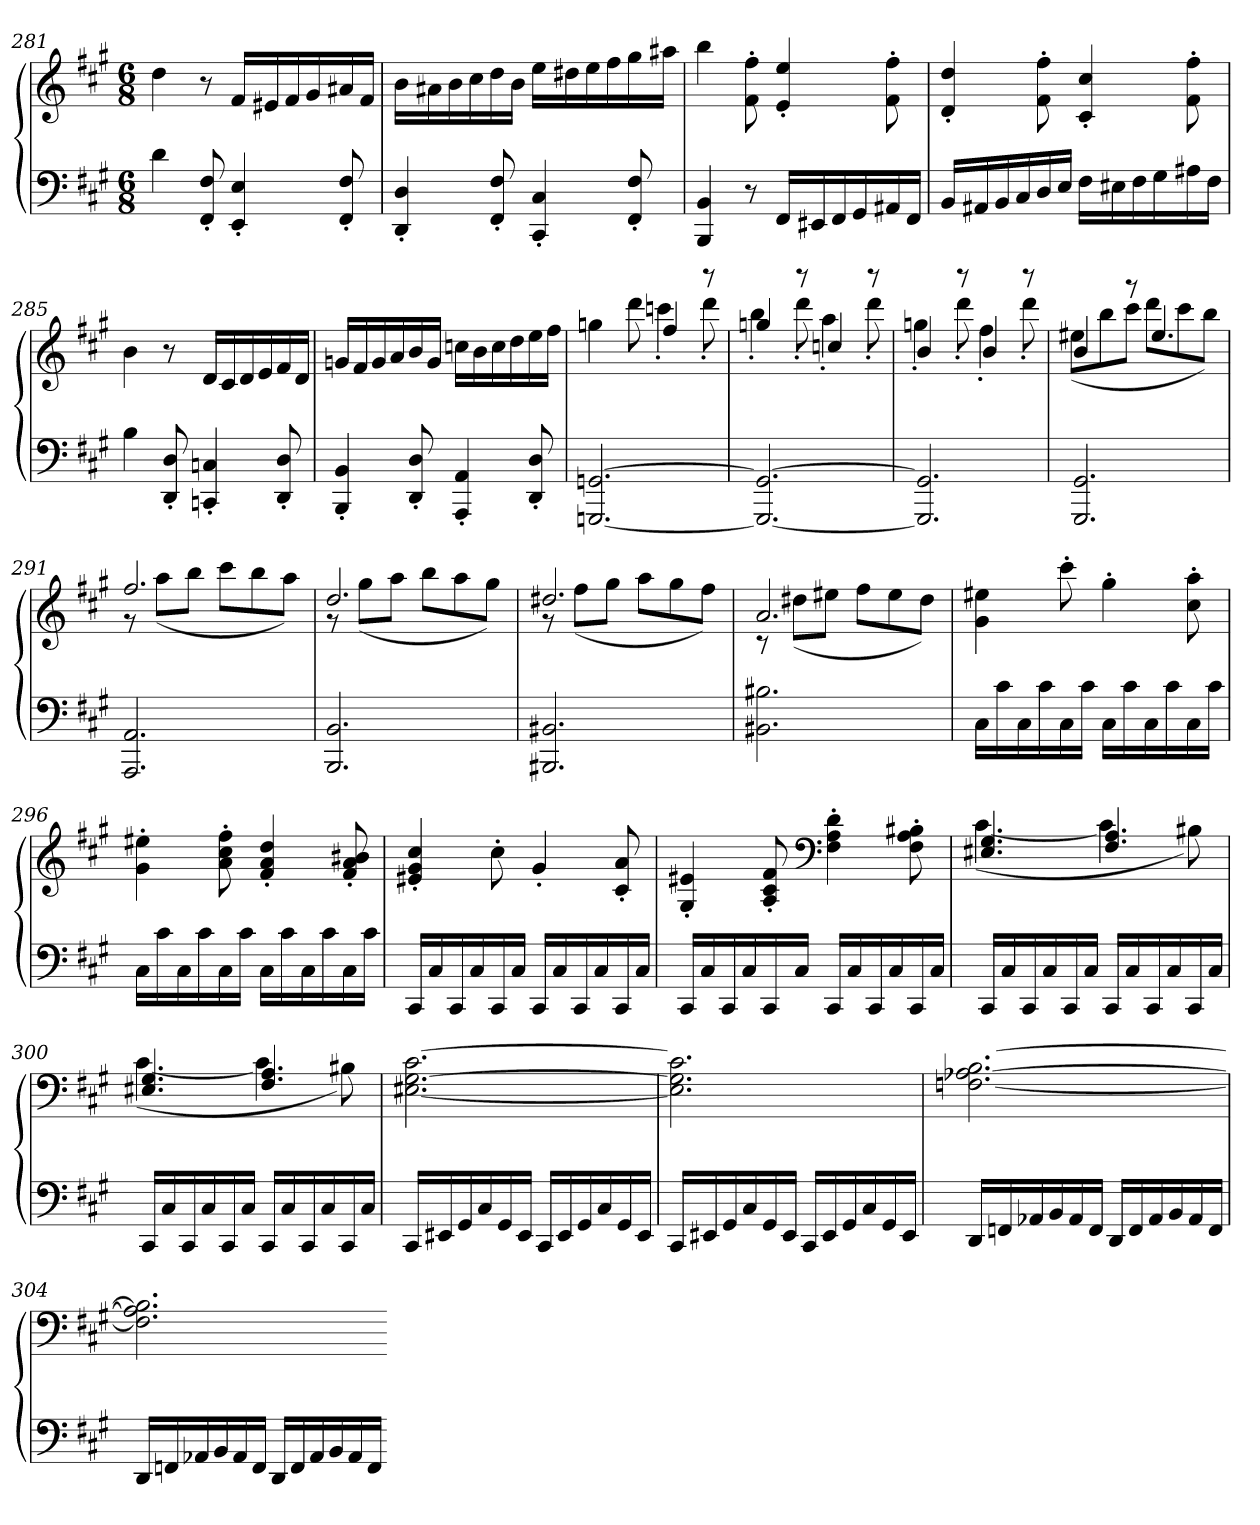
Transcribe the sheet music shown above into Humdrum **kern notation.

**kern	**kern
*part1	*part1
*staff2	*staff1
*clefF4	*clefG2
*k[f#c#g#]	*k[f#c#g#]
*A:	*A:
*M6/8	*M6/8
=281	=281
4d	4dd
8FF#' 8F#'	8r
4EE' 4E'	16f#LL
.	16e#X
.	16f#
.	16g#
8FF#' 8F#'	16a#X
.	16f#JJ
=282	=282
4DD' 4D'	16bLL
.	16a#X
.	16b
.	16cc#
8FF#' 8F#'	16dd
.	16bJJ
4CC#' 4C#'	16eeLL
.	16dd#X
.	16ee
.	16ff#
8FF#' 8F#'	16gg#
.	16aa#XJJ
=283	=283
4BBB 4BB	4bb
8r	8f#' 8ff#'
16FF#LL	4e' 4ee'
16EE#X	.
16FF#	.
16GG#	.
16AA#X	8f#' 8ff#'
16FF#JJ	.
=284	=284
16BBLL	4d' 4dd'
16AA#X	.
16BB	.
16C#	.
16D	8f#' 8ff#'
16EJJ	.
16F#LL	4c#' 4cc#'
16E#X	.
16F#	.
16G#	.
16A#X	8f#' 8ff#'
16F#JJ	.
=285	=285
4B	4b
8DD' 8D'	8r
4CCn' 4Cn'	16dLL
.	16c#
.	16d
.	16e
8DD' 8D'	16f#
.	16dJJ
=286	=286
4BBB' 4BB'	16gnLL
.	16f#
.	16g
.	16a
8DD' 8D'	16b
.	16gJJ
4AAA' 4AA'	16ccnLL
.	16b
.	16cc
.	16dd
8DD' 8D'	16ee
.	16ff#JJ
=287	=287
*	*^
[2.GGGn [2.GGn	4ggn	4.ryy
.	8ddd	.
.	4ff#	4cccn'
.	8r	8ddd'
=288	=288	=288
2.GGG_ 2.GG_	4ggn	4bb'
.	8r	8ddd'
.	4ccn	4aa'
.	8r	8ddd'
=289	=289	=289
2.GGG] 2.GG]	4b	4ggn'
.	8r	8ddd'
.	4b	4ff#'
.	8r	8ddd'
=290	=290	=290
2.GGG# 2.GG#	4b	(8ee#XL
.	.	8bb
.	8r	8ccc#J
.	4.ee#	8dddL
.	.	8ccc#
.	.	8bbJ)
=291	=291	=291
2.AAA 2.AA	2.ff#	8r
.	.	(8aaL
.	.	8bbJ
.	.	8ccc#L
.	.	8bb
.	.	8aaJ)
=292	=292	=292
2.BBB 2.BB	2.dd	8r
.	.	(8gg#L
.	.	8aaJ
.	.	8bbL
.	.	8aa
.	.	8gg#J)
=293	=293	=293
2.BBB#X 2.BB#X	2.dd#X	8r
.	.	(8ff#L
.	.	8gg#J
.	.	8aaL
.	.	8gg#
.	.	8ff#J)
=294	=294	=294
2.BB#X 2.B#X	2.a	8r
.	.	(8dd#XL
.	.	8ee#XJ
.	.	8ff#L
.	.	8ee#
.	.	8dd#J)
*	*v	*v
=295	=295
16C#LL	4g# 4ee#X
16c#	.
16C#	.
16c#	.
16C#	8ccc#'
16c#JJ	.
16C#LL	4gg#'
16c#	.
16C#	.
16c#	.
16C#	8cc#' 8aa'
16c#JJ	.
=296	=296
16C#LL	4g#' 4ee#X'
16c#	.
16C#	.
16c#	.
16C#	8a' 8cc#' 8ff#'
16c#JJ	.
16C#LL	4f#' 4a' 4dd'
16c#	.
16C#	.
16c#	.
16C#	8f#' 8a' 8b#X'
16c#JJ	.
=297	=297
16CC#LL	4e#X' 4g#' 4cc#'
16C#	.
16CC#	.
16C#	.
16CC#	8cc#'
16C#JJ	.
16CC#LL	4g#'
16C#	.
16CC#	.
16C#	.
16CC#	8c#' 8a'
16C#JJ	.
=298	=298
16CC#LL	4G#' 4e#X'
16C#	.
16CC#	.
16C#	.
16CC#	8A' 8c#' 8f#'
16C#JJ	.
*	*clefF4
16CC#LL	4F#' 4A' 4d'
16C#	.
16CC#	.
16C#	.
16CC#	8F#' 8A' 8B#X'
16C#JJ	.
=299	=299
*	*^
16CC#LL	4.E#X 4.G#	([4.c#
16C#	.	.
16CC#	.	.
16C#	.	.
16CC#	.	.
16C#JJ	.	.
16CC#LL	4.F# 4.A	4c#]
16C#	.	.
16CC#	.	.
16C#	.	.
16CC#	.	8B#X)
16C#JJ	.	.
=300	=300	=300
16CC#LL	4.E#X 4.G#	([4.c#
16C#	.	.
16CC#	.	.
16C#	.	.
16CC#	.	.
16C#JJ	.	.
16CC#LL	4.F# 4.A	4c#]
16C#	.	.
16CC#	.	.
16C#	.	.
16CC#	.	8B#X)
16C#JJ	.	.
*	*v	*v
=301	=301
16CC#LL	[2.E#X [2.G# [2.c#
16EE#X	.
16GG#	.
16C#	.
16GG#	.
16EE#JJ	.
16CC#LL	.
16EE#	.
16GG#	.
16C#	.
16GG#	.
16EE#JJ	.
=302	=302
16CC#LL	2.E#] 2.G#] 2.c#]
16EE#X	.
16GG#	.
16C#	.
16GG#	.
16EE#JJ	.
16CC#LL	.
16EE#	.
16GG#	.
16C#	.
16GG#	.
16EE#JJ	.
=303	=303
16DDLL	[2.Fn [2.A-X [2.B
16FFn	.
16AA-X	.
16BB	.
16AA-	.
16FFJJ	.
16DDLL	.
16FF	.
16AA-	.
16BB	.
16AA-	.
16FFJJ	.
=304	=304
16DDLL	2.F] 2.A-] 2.B]
16FFn	.
16AA-X	.
16BB	.
16AA-	.
16FFJJ	.
16DDLL	.
16FF	.
16AA-	.
16BB	.
16AA-	.
16FFJJ	.
=-	=-
*-	*-
